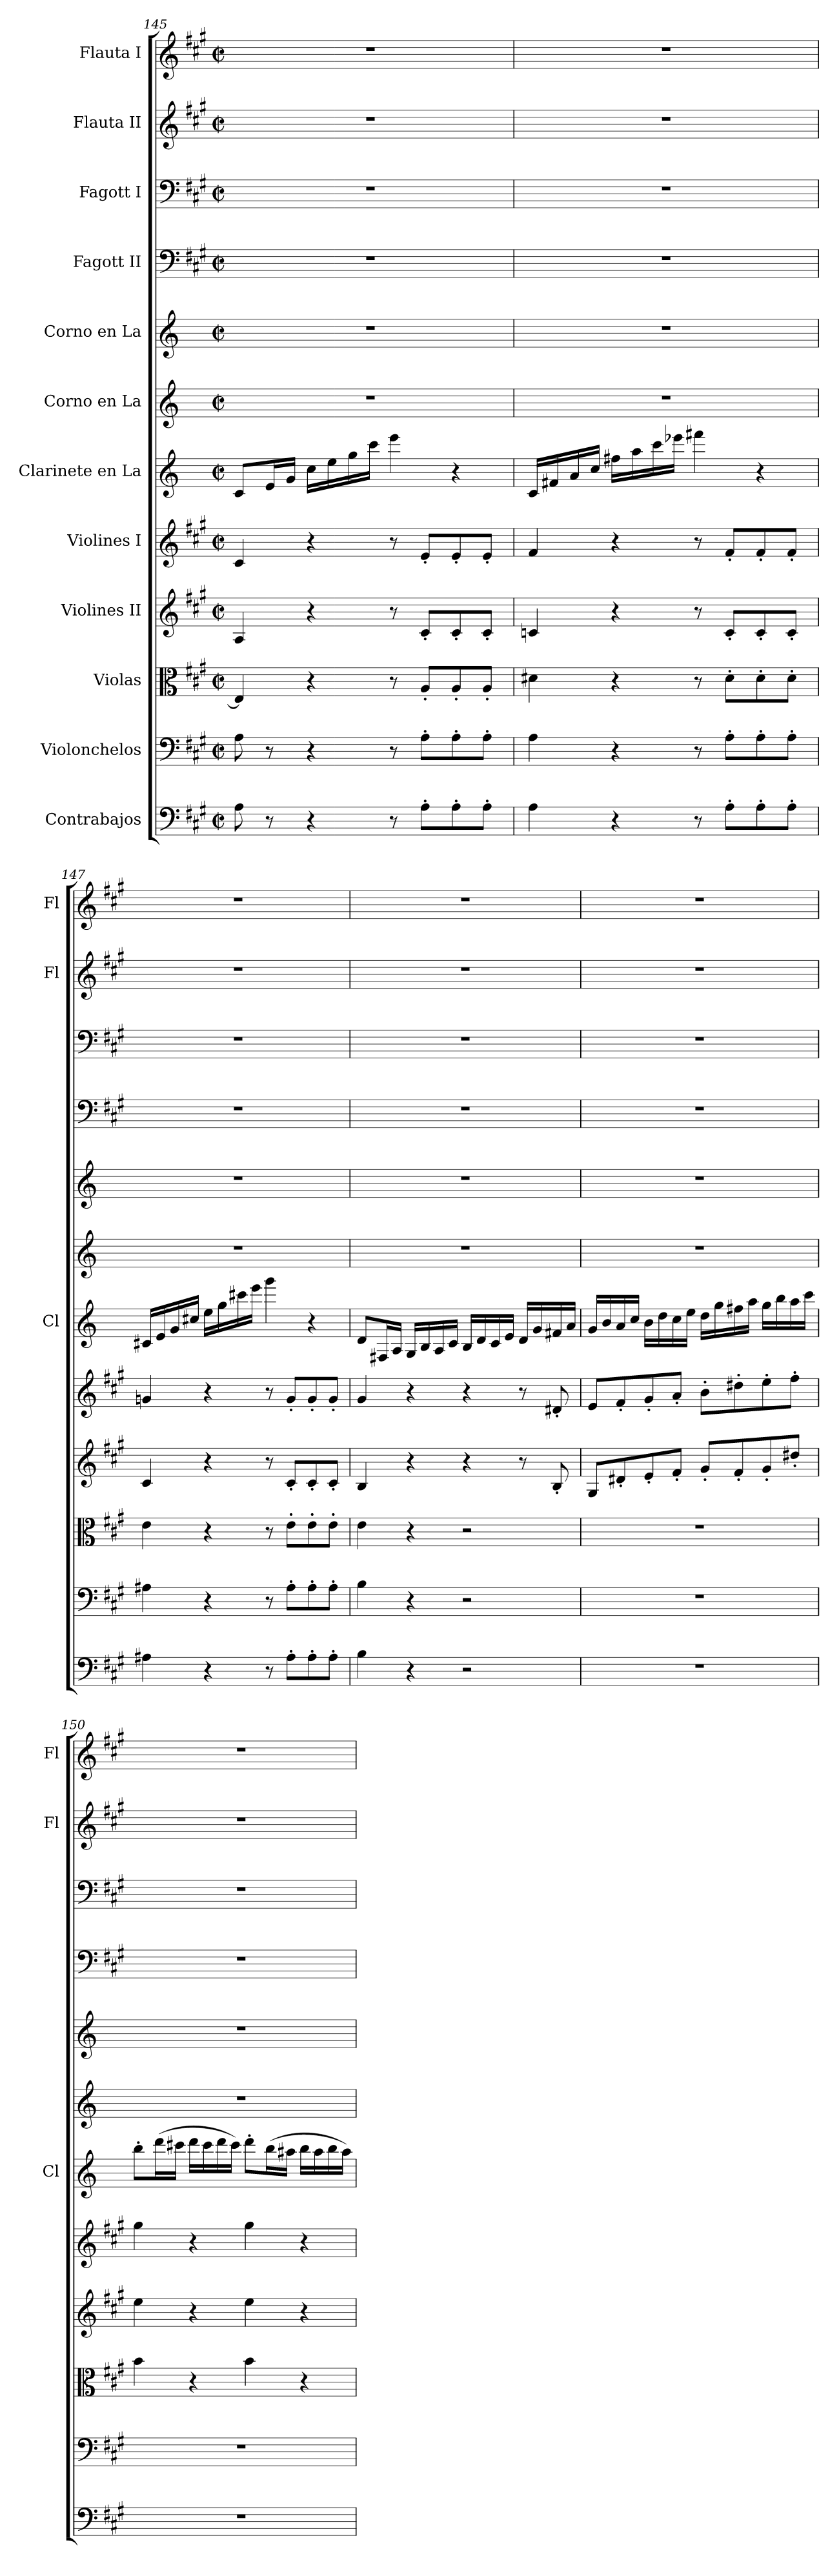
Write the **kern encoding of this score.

**kern	**kern	**kern	**kern	**kern	**kern	**kern	**kern	**kern	**kern	**kern	**kern
*part12	*part11	*part10	*part9	*part8	*part7	*part6	*part5	*part4	*part3	*part2	*part1
*staff12	*staff11	*staff10	*staff9	*staff8	*staff7	*staff6	*staff5	*staff4	*staff3	*staff2	*staff1
*I"Contrabajos	*I"Violonchelos	*I"Violas	*I"Violines II	*I"Violines I	*I"Clarinete en La	*I"Corno en La	*I"Corno en La	*I"Fagott II	*I"Fagott I	*I"Flauta II	*I"Flauta I
*	*	*	*	*	*I'Cl	*	*	*	*	*I'Fl	*I'Fl
*clefF4	*clefF4	*clefC3	*clefG2	*clefG2	*clefG2	*clefG2	*clefG2	*clefF4	*clefF4	*clefG2	*clefG2
*ITrd7c12	*	*	*	*	*ITrd2c3	*ITrd2c3	*ITrd2c3	*	*	*	*
*k[f#c#g#]	*k[f#c#g#]	*k[f#c#g#]	*k[f#c#g#]	*k[f#c#g#]	*k[f#c#g#]	*k[f#c#g#]	*k[f#c#g#]	*k[f#c#g#]	*k[f#c#g#]	*k[f#c#g#]	*k[f#c#g#]
*M2/2	*M2/2	*M2/2	*M2/2	*M2/2	*M2/2	*M2/2	*M2/2	*M2/2	*M2/2	*M2/2	*M2/2
*met(c|)	*met(c|)	*met(c|)	*met(c|)	*met(c|)	*met(c|)	*met(c|)	*met(c|)	*met(c|)	*met(c|)	*met(c|)	*met(c|)
=145	=145	=145	=145	=145	=145	=145	=145	=145	=145	=145	=145
8AA\	8A\	4E/]	4A/	4c#/	8A/L	1r	1r	1r	1r	1r	1r
8r	8r	.	.	.	16c#/L	.	.	.	.	.	.
.	.	.	.	.	16e/JJ	.	.	.	.	.	.
4r	4r	4r	4r	4r	16a\LL	.	.	.	.	.	.
.	.	.	.	.	16cc#\	.	.	.	.	.	.
.	.	.	.	.	16ee\	.	.	.	.	.	.
.	.	.	.	.	16aa\JJ	.	.	.	.	.	.
8r	8r	8r	8r	8r	4ccc#\	.	.	.	.	.	.
8AA'\L	8A'\L	8A'/L	8c#'/L	8e'/L	.	.	.	.	.	.	.
8AA'\	8A'\	8A'/	8c#'/	8e'/	4r	.	.	.	.	.	.
8AA'\J	8A'\J	8A'/J	8c#'/J	8e'/J	.	.	.	.	.	.	.
=146	=146	=146	=146	=146	=146	=146	=146	=146	=146	=146	=146
4AA\	4A\	4d#X\	4cn/	4f#/	16A/LL	1r	1r	1r	1r	1r	1r
.	.	.	.	.	16d#X/	.	.	.	.	.	.
.	.	.	.	.	16f#/	.	.	.	.	.	.
.	.	.	.	.	16a/JJ	.	.	.	.	.	.
4r	4r	4r	4r	4r	16dd#X\LL	.	.	.	.	.	.
.	.	.	.	.	16ff#\	.	.	.	.	.	.
.	.	.	.	.	16aa\	.	.	.	.	.	.
.	.	.	.	.	16cccn\JJ	.	.	.	.	.	.
8r	8r	8r	8r	8r	4ddd#X\	.	.	.	.	.	.
8AA'\L	8A'\L	8d#'\L	8c'/L	8f#'/L	.	.	.	.	.	.	.
8AA'\	8A'\	8d#'\	8c'/	8f#'/	4r	.	.	.	.	.	.
8AA'\J	8A'\J	8d#'\J	8c'/J	8f#'/J	.	.	.	.	.	.	.
=147	=147	=147	=147	=147	=147	=147	=147	=147	=147	=147	=147
4AA#X\	4A#X\	4e\	4c#/	4gn/	16A#X/LL	1r	1r	1r	1r	1r	1r
.	.	.	.	.	16c#/	.	.	.	.	.	.
.	.	.	.	.	16e/	.	.	.	.	.	.
.	.	.	.	.	16a#X/JJ	.	.	.	.	.	.
4r	4r	4r	4r	4r	16cc#\LL	.	.	.	.	.	.
.	.	.	.	.	16ee\	.	.	.	.	.	.
.	.	.	.	.	16aa#X\	.	.	.	.	.	.
.	.	.	.	.	16ccc#\JJ	.	.	.	.	.	.
8r	8r	8r	8r	8r	4eee\	.	.	.	.	.	.
8AA#'\L	8A#'\L	8e'\L	8c#'/L	8g'/L	.	.	.	.	.	.	.
8AA#'\	8A#'\	8e'\	8c#'/	8g'/	4r	.	.	.	.	.	.
8AA#'\J	8A#'\J	8e'\J	8c#'/J	8g'/J	.	.	.	.	.	.	.
!!LO:PB:g=z
=148	=148	=148	=148	=148	=148	=148	=148	=148	=148	=148	=148
4BB\	4B\	4e\	4B/	4g#/	8B/L	1r	1r	1r	1r	1r	1r
.	.	.	.	.	16D#X/L	.	.	.	.	.	.
.	.	.	.	.	16F#/JJ	.	.	.	.	.	.
4r	4r	4r	4r	4r	16E/LL	.	.	.	.	.	.
.	.	.	.	.	16G#/	.	.	.	.	.	.
.	.	.	.	.	16F#/	.	.	.	.	.	.
.	.	.	.	.	16A/JJ	.	.	.	.	.	.
2r	2r	2r	4r	4r	16G#/LL	.	.	.	.	.	.
.	.	.	.	.	16B/	.	.	.	.	.	.
.	.	.	.	.	16A/	.	.	.	.	.	.
.	.	.	.	.	16c#/JJ	.	.	.	.	.	.
.	.	.	8r	8r	16B/LL	.	.	.	.	.	.
.	.	.	.	.	16e/	.	.	.	.	.	.
.	.	.	8B'/	8d#X'/	16d#X/	.	.	.	.	.	.
.	.	.	.	.	16f#/JJ	.	.	.	.	.	.
=149	=149	=149	=149	=149	=149	=149	=149	=149	=149	=149	=149
1r	1r	1r	8G#/L	8e/L	16e/LL	1r	1r	1r	1r	1r	1r
.	.	.	.	.	16g#/	.	.	.	.	.	.
.	.	.	8d#X'/	8f#'/	16f#/	.	.	.	.	.	.
.	.	.	.	.	16a/JJ	.	.	.	.	.	.
.	.	.	8e'/	8g#'/	16g#\LL	.	.	.	.	.	.
.	.	.	.	.	16b\	.	.	.	.	.	.
.	.	.	8f#'/J	8a'/J	16a\	.	.	.	.	.	.
.	.	.	.	.	16cc#\JJ	.	.	.	.	.	.
.	.	.	8g#'/L	8b'\L	16b\LL	.	.	.	.	.	.
.	.	.	.	.	16ee\	.	.	.	.	.	.
.	.	.	8f#'/	8dd#X'\	16dd#X\	.	.	.	.	.	.
.	.	.	.	.	16ff#\JJ	.	.	.	.	.	.
.	.	.	8g#'/	8ee'\	16ee\LL	.	.	.	.	.	.
.	.	.	.	.	16gg#\	.	.	.	.	.	.
.	.	.	8dd#X'/J	8ff#'\J	16ff#\	.	.	.	.	.	.
.	.	.	.	.	16aa\JJ	.	.	.	.	.	.
=150	=150	=150	=150	=150	=150	=150	=150	=150	=150	=150	=150
1r	1r	4b\	4ee\	4gg#\	8gg#'\L	1r	1r	1r	1r	1r	1r
.	.	.	.	.	(>16bb\L	.	.	.	.	.	.
.	.	.	.	.	16aa#X\JJ	.	.	.	.	.	.
.	.	4r	4r	4r	16bb\LL	.	.	.	.	.	.
.	.	.	.	.	16aa#\	.	.	.	.	.	.
.	.	.	.	.	16bb\	.	.	.	.	.	.
.	.	.	.	.	16aa#\JJ)	.	.	.	.	.	.
.	.	4b\	4ee\	4gg#\	8bb'\L	.	.	.	.	.	.
.	.	.	.	.	(>16gg#\L	.	.	.	.	.	.
.	.	.	.	.	16ff##X\JJ	.	.	.	.	.	.
.	.	4r	4r	4r	16gg#\LL	.	.	.	.	.	.
.	.	.	.	.	16ff##\	.	.	.	.	.	.
.	.	.	.	.	16gg#\	.	.	.	.	.	.
.	.	.	.	.	16ff##\JJ)	.	.	.	.	.	.
=	=	=	=	=	=	=	=	=	=	=	=
*-	*-	*-	*-	*-	*-	*-	*-	*-	*-	*-	*-
